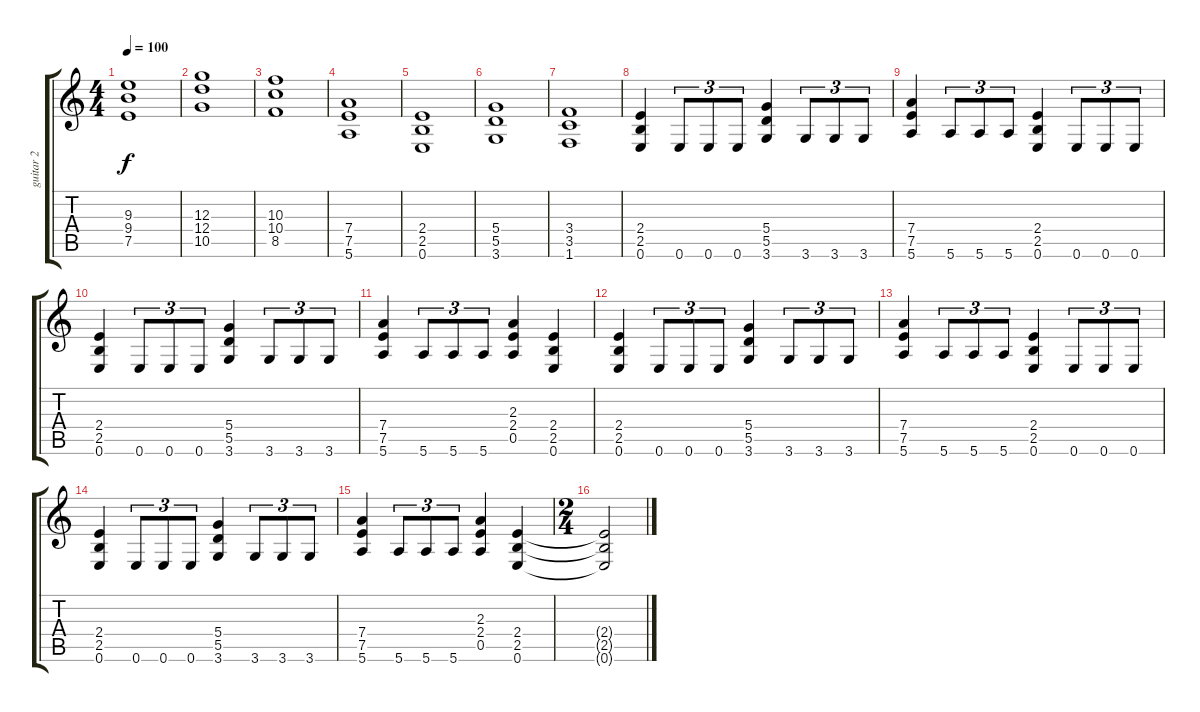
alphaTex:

\track ("guitar 2" "guitar 2") {instrument distortionguitar}
\staff {score tabs}
\tuning (E4 B3 G3 D3 A2 E2) {hide}
\ts (4 4)
\tempo 100
\clef g2
\ks c
(9.3 9.4 7.5).1{dy f} |
(12.3 12.4 10.5).1 |
(10.3 10.4 8.5).1 |
(7.4 7.5 5.6).1 |
(2.4 2.5 0.6).1 |
(5.4 5.5 3.6).1 |
(3.4 3.5 1.6).1 |
(2.4 2.5 0.6).4{volume 13 instrument distortionguitar} 0.6.8{tu (3 2)} 0.6.8{tu (3 2)} 0.6.8{tu (3 2)} (5.4 5.5 3.6).4 3.6.8{tu (3 2)} 3.6.8{tu (3 2)} 3.6.8{tu (3 2)} |
(7.4 7.5 5.6).4 5.6.8{tu (3 2)} 5.6.8{tu (3 2)} 5.6.8{tu (3 2)} (2.4 2.5 0.6).4 0.6.8{tu (3 2)} 0.6.8{tu (3 2)} 0.6.8{tu (3 2)} |
(2.4 2.5 0.6).4 0.6.8{tu (3 2)} 0.6.8{tu (3 2)} 0.6.8{tu (3 2)} (5.4 5.5 3.6).4 3.6.8{tu (3 2)} 3.6.8{tu (3 2)} 3.6.8{tu (3 2)} |
(7.4 7.5 5.6).4 5.6.8{tu (3 2)} 5.6.8{tu (3 2)} 5.6.8{tu (3 2)} (2.3 2.4 0.5).4 (2.4 2.5 0.6).4 |
(2.4 2.5 0.6).4 0.6.8{tu (3 2)} 0.6.8{tu (3 2)} 0.6.8{tu (3 2)} (5.4 5.5 3.6).4 3.6.8{tu (3 2)} 3.6.8{tu (3 2)} 3.6.8{tu (3 2)} |
(7.4 7.5 5.6).4 5.6.8{tu (3 2)} 5.6.8{tu (3 2)} 5.6.8{tu (3 2)} (2.4 2.5 0.6).4 0.6.8{tu (3 2)} 0.6.8{tu (3 2)} 0.6.8{tu (3 2)} |
(2.4 2.5 0.6).4 0.6.8{tu (3 2)} 0.6.8{tu (3 2)} 0.6.8{tu (3 2)} (5.4 5.5 3.6).4 3.6.8{tu (3 2)} 3.6.8{tu (3 2)} 3.6.8{tu (3 2)} |
(7.4 7.5 5.6).4 5.6.8{tu (3 2)} 5.6.8{tu (3 2)} 5.6.8{tu (3 2)} (2.3 2.4 0.5).4 (2.4 2.5 0.6).4 |
\ts (2 4)
(2.4{t} 2.5{t} 0.6{t}).2
